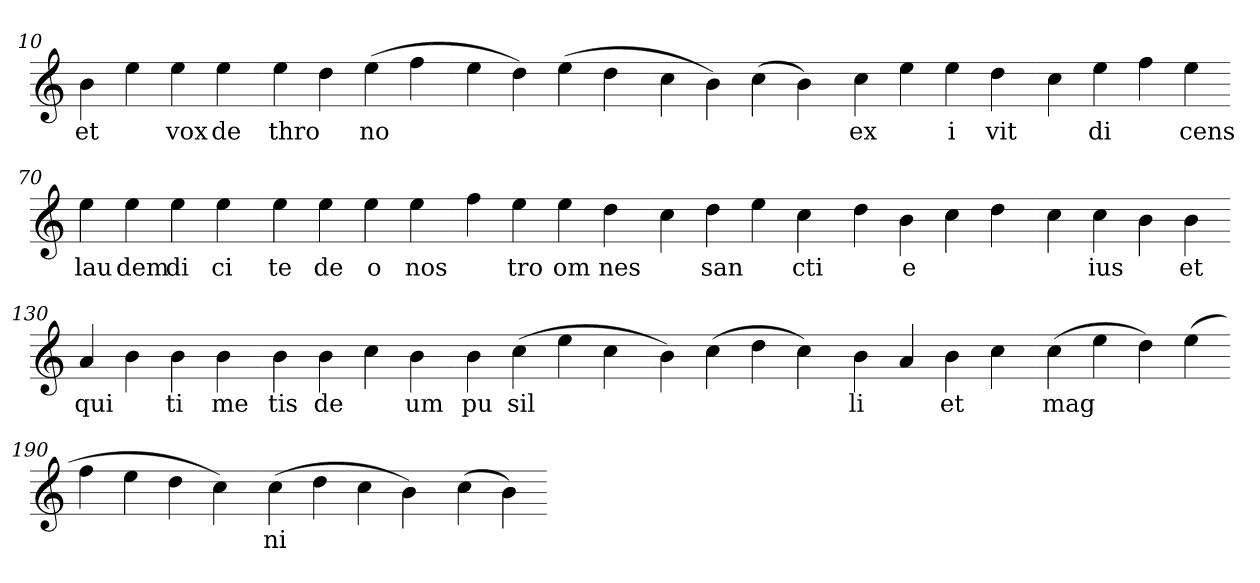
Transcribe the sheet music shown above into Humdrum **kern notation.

**kern	**text
*part1	*part1
*staff1	*staff1
*clefG2	*
=10.	=10.
4b	et
4ee	.
4ee	vox
4ee	de
=20.-	=20.-
4ee	thro
4dd	.
(>4ee	no
4ff	.
=30.-	=30.-
4ee	.
4dd)	.
(>4ee	.
4dd	.
=40.-	=40.-
4cc	.
4b)	.
(>4cc	.
4b)	.
=50.-	=50.-
4cc	ex
4ee	.
4ee	i
4dd	vit
=60.-	=60.-
4cc	.
4ee	di
4ff	.
4ee	cens
=70.-	=70.-
4ee	lau
4ee	dem
4ee	di
4ee	ci
=80.-	=80.-
4ee	te
4ee	de
4ee	o
4ee	nos
=90.-	=90.-
4ff	.
4ee	tro
4ee	om
4dd	nes
=100.-	=100.-
4cc	.
4dd	san
4ee	.
4cc	cti
=110.-	=110.-
4dd	.
4b	e
4cc	.
4dd	.
=120.-	=120.-
4cc	.
4cc	ius
4b	.
4b	et
=130.-	=130.-
4a	qui
4b	.
4b	ti
4b	me
=140.-	=140.-
4b	tis
4b	de
4cc	.
4b	um
=150.-	=150.-
4b	pu
(>4cc	sil
4ee	.
4cc	.
=160.-	=160.-
4b)	.
(>4cc	.
4dd	.
4cc)	.
=170.-	=170.-
4b	li
4a	.
4b	et
4cc	.
=180.-	=180.-
(>4cc	mag
4ee	.
4dd)	.
(>4ee	.
=190.-	=190.-
4ff	.
4ee	.
4dd	.
4cc)	.
=200.-	=200.-
(>4cc	ni
4dd	.
4cc	.
4b)	.
=210.-	=210.-
(>4cc	.
4b)	.
=-	=-
*-	*-
